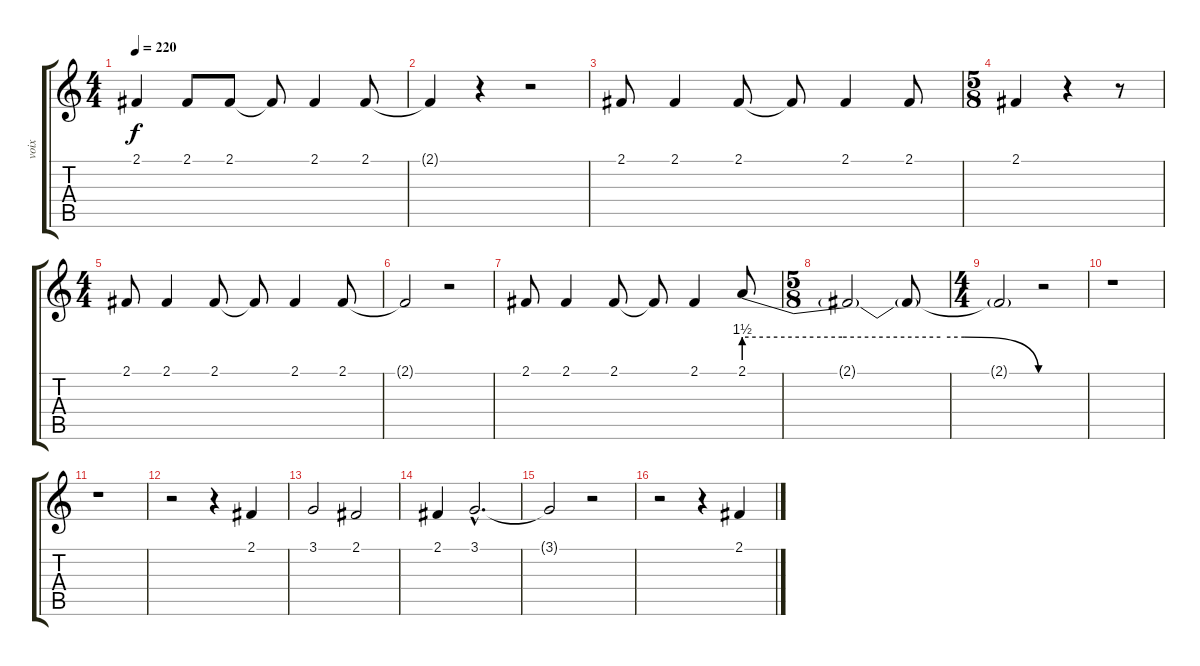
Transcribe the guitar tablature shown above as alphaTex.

\track ("voix" "voix") {instrument tangoaccordion}
\staff {score tabs}
\tuning (E4 B3 G3 D3 A2 E2) {hide}
\ts (4 4)
\tempo 220
\clef g2
\ks c
2.1.4{dy f} 2.1.8 2.1.8 2.1{t}.8 2.1.4 2.1.8 |
2.1{t}.4 r.4 r.2 |
2.1.8 2.1.4 2.1.8 2.1{t}.8 2.1.4 2.1.8 |
\ts (5 8)
2.1.4 r.4 r.8 |
\ts (4 4)
2.1.8 2.1.4 2.1.8 2.1{t}.8 2.1.4 2.1.8 |
2.1{t}.2 r.2 |
2.1.8 2.1.4 2.1.8 2.1{t}.8 2.1.4 2.1{be (custom 0 6 20 6 40 6 45 6 60 0)}.8 |
\ts (5 8)
2.1{t}.2 2.1{t}.8 |
\ts (4 4)
2.1{t}.2 r.2 |
r.1 |
r.1 |
r.2 r.4 2.1.4 |
3.1.2 2.1.2 |
2.1.4 3.1{hac}.2{d} |
3.1{t}.2 r.2 |
r.2 r.4 2.1.4
